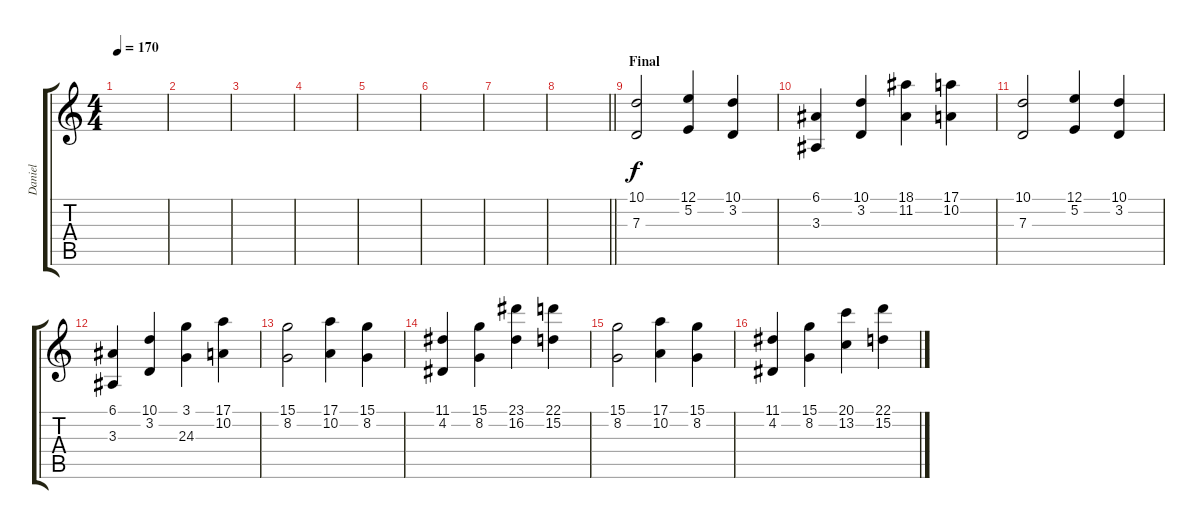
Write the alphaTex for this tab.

\track ("Daniel" "Daniel") {instrument stringensemble1}
\staff {score tabs}
\tuning (E4 B3 G3 D3 A2 E2) {hide}
\ts (4 4)
\tempo 170
\clef g2
\ks c
|
|
|
|
|
|
|
\barLineRight lightlight
|
\section ("" "Final")
(10.1 7.3).2{volume 14 instrument stringensemble1} (12.1 5.2).4 (10.1 3.2).4 |
(6.1 3.3).4 (10.1 3.2).4 (18.1 11.2).4 (17.1 10.2).4 |
(10.1 7.3).2 (12.1 5.2).4 (10.1 3.2).4 |
(6.1 3.3).4 (10.1 3.2).4 (3.1 24.3).4 (17.1 10.2).4 |
(15.1 8.2).2 (17.1 10.2).4 (15.1 8.2).4 |
(11.1 4.2).4 (15.1 8.2).4 (23.1 16.2).4 (22.1 15.2).4 |
(15.1 8.2).2 (17.1 10.2).4 (15.1 8.2).4 |
(11.1 4.2).4 (15.1 8.2).4 (20.1 13.2).4 (22.1 15.2).4
